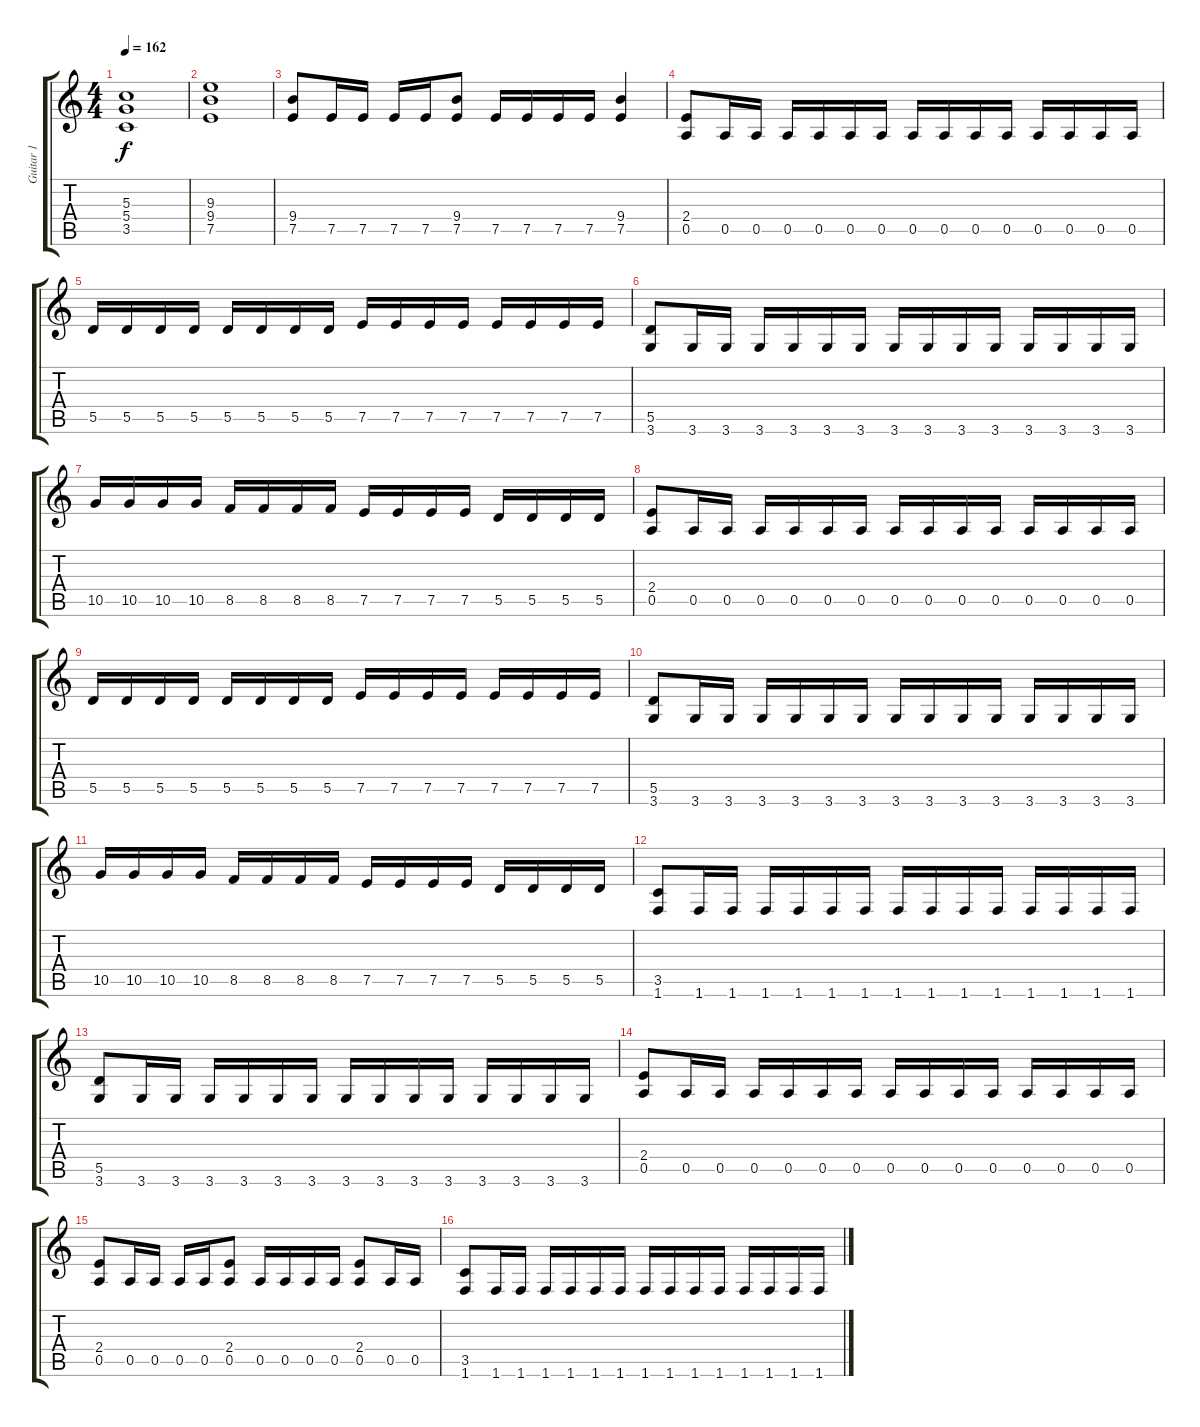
\track ("Guitar 1" "Guitar 1") {instrument overdrivenguitar}
\staff {score tabs}
\tuning (E4 B3 G3 D3 A2 E2) {hide}
\ts (4 4)
\tempo 162
\clef g2
\ks c
(5.3 5.4 3.5).1{dy f} |
(9.3 9.4 7.5).1 |
(9.4 7.5).8 7.5.16 7.5.16 7.5.16 7.5.16 (9.4 7.5).8 7.5.16 7.5.16 7.5.16 7.5.16 (9.4 7.5).4 |
\section ("" "")
(2.4 0.5).8 0.5.16 0.5.16 0.5.16 0.5.16 0.5.16 0.5.16 0.5.16 0.5.16 0.5.16 0.5.16 0.5.16 0.5.16 0.5.16 0.5.16 |
5.5.16 5.5.16 5.5.16 5.5.16 5.5.16 5.5.16 5.5.16 5.5.16 7.5.16 7.5.16 7.5.16 7.5.16 7.5.16 7.5.16 7.5.16 7.5.16 |
(5.5 3.6).8 3.6.16 3.6.16 3.6.16 3.6.16 3.6.16 3.6.16 3.6.16 3.6.16 3.6.16 3.6.16 3.6.16 3.6.16 3.6.16 3.6.16 |
10.5.16 10.5.16 10.5.16 10.5.16 8.5.16 8.5.16 8.5.16 8.5.16 7.5.16 7.5.16 7.5.16 7.5.16 5.5.16 5.5.16 5.5.16 5.5.16 |
(2.4 0.5).8 0.5.16 0.5.16 0.5.16 0.5.16 0.5.16 0.5.16 0.5.16 0.5.16 0.5.16 0.5.16 0.5.16 0.5.16 0.5.16 0.5.16 |
5.5.16 5.5.16 5.5.16 5.5.16 5.5.16 5.5.16 5.5.16 5.5.16 7.5.16 7.5.16 7.5.16 7.5.16 7.5.16 7.5.16 7.5.16 7.5.16 |
(5.5 3.6).8 3.6.16 3.6.16 3.6.16 3.6.16 3.6.16 3.6.16 3.6.16 3.6.16 3.6.16 3.6.16 3.6.16 3.6.16 3.6.16 3.6.16 |
10.5.16 10.5.16 10.5.16 10.5.16 8.5.16 8.5.16 8.5.16 8.5.16 7.5.16 7.5.16 7.5.16 7.5.16 5.5.16 5.5.16 5.5.16 5.5.16 |
(3.5 1.6).8 1.6.16 1.6.16 1.6.16 1.6.16 1.6.16 1.6.16 1.6.16 1.6.16 1.6.16 1.6.16 1.6.16 1.6.16 1.6.16 1.6.16 |
(5.5 3.6).8 3.6.16 3.6.16 3.6.16 3.6.16 3.6.16 3.6.16 3.6.16 3.6.16 3.6.16 3.6.16 3.6.16 3.6.16 3.6.16 3.6.16 |
(2.4 0.5).8 0.5.16 0.5.16 0.5.16 0.5.16 0.5.16 0.5.16 0.5.16 0.5.16 0.5.16 0.5.16 0.5.16 0.5.16 0.5.16 0.5.16 |
(2.4 0.5).8 0.5.16 0.5.16 0.5.16 0.5.16 (2.4 0.5).8 0.5.16 0.5.16 0.5.16 0.5.16 (2.4 0.5).8 0.5.16 0.5.16 |
(3.5 1.6).8 1.6.16 1.6.16 1.6.16 1.6.16 1.6.16 1.6.16 1.6.16 1.6.16 1.6.16 1.6.16 1.6.16 1.6.16 1.6.16 1.6.16
